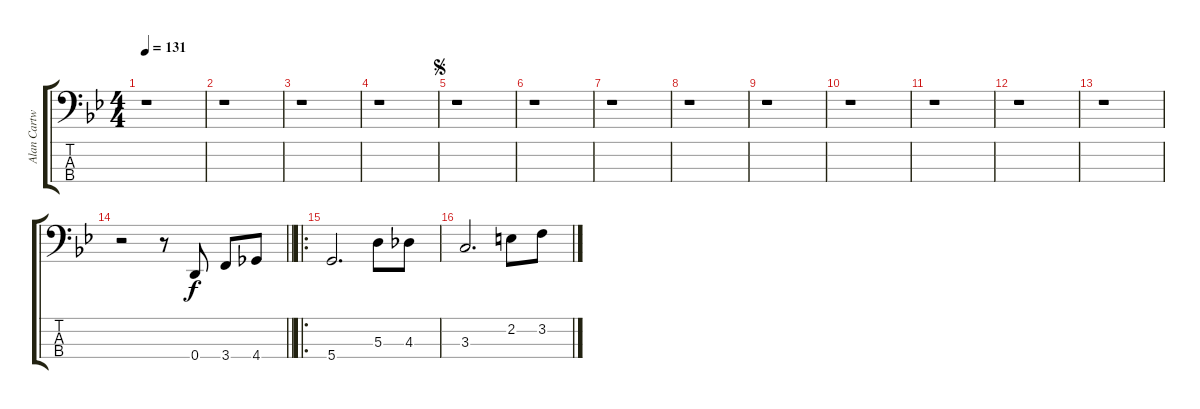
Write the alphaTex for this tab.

\track ("Alan Cartwright - Bass (Dropped - D Tuni" "Alan Cartw") {instrument electricbassfinger}
\staff {score tabs}
\tuning (G2 D2 A1 D1) {hide}
\ts (4 4)
\tempo 131
\clef f4
\ks bb
r.1{dy f instrument electricbassfinger} |
r.1 |
r.1 |
r.1 |
\jump segno
r.1 |
r.1 |
r.1 |
r.1 |
r.1 |
r.1 |
r.1 |
r.1 |
r.1 |
\barLineRight lightlight
r.2 r.8 0.4.8 3.4.8 4.4.8 |
\ro
5.4.2{d} 5.3.8 4.3.8 |
3.3.2{d} 2.2.8 3.2.8
